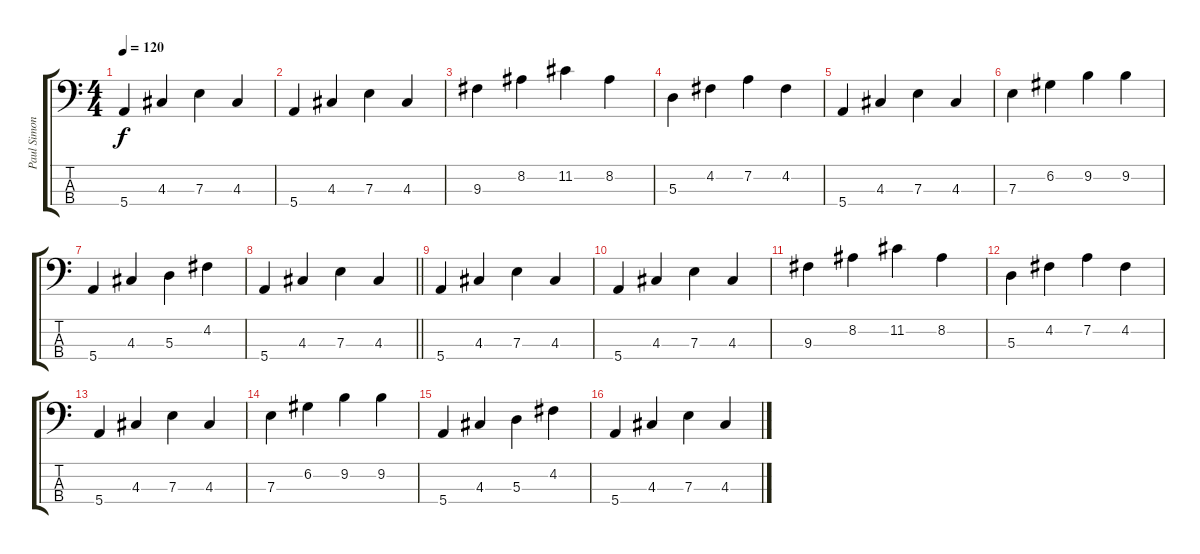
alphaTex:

\track ("Paul Simonon" "Paul Simon") {instrument electricbassfinger}
\staff {score tabs}
\tuning (G2 D2 A1 E1) {hide}
\ts (4 4)
\tempo 120
\clef f4
\ks c
5.4.4{dy f} 4.3.4 7.3.4 4.3.4 |
5.4.4 4.3.4 7.3.4 4.3.4 |
9.3.4 8.2.4 11.2.4 8.2.4 |
5.3.4 4.2.4 7.2.4 4.2.4 |
5.4.4 4.3.4 7.3.4 4.3.4 |
7.3.4 6.2.4 9.2.4 9.2.4 |
5.4.4 4.3.4 5.3.4 4.2.4 |
\barLineRight lightlight
5.4.4 4.3.4 7.3.4 4.3.4 |
5.4.4 4.3.4 7.3.4 4.3.4 |
5.4.4 4.3.4 7.3.4 4.3.4 |
9.3.4 8.2.4 11.2.4 8.2.4 |
5.3.4 4.2.4 7.2.4 4.2.4 |
5.4.4 4.3.4 7.3.4 4.3.4 |
7.3.4 6.2.4 9.2.4 9.2.4 |
5.4.4 4.3.4 5.3.4 4.2.4 |
5.4.4 4.3.4 7.3.4 4.3.4
